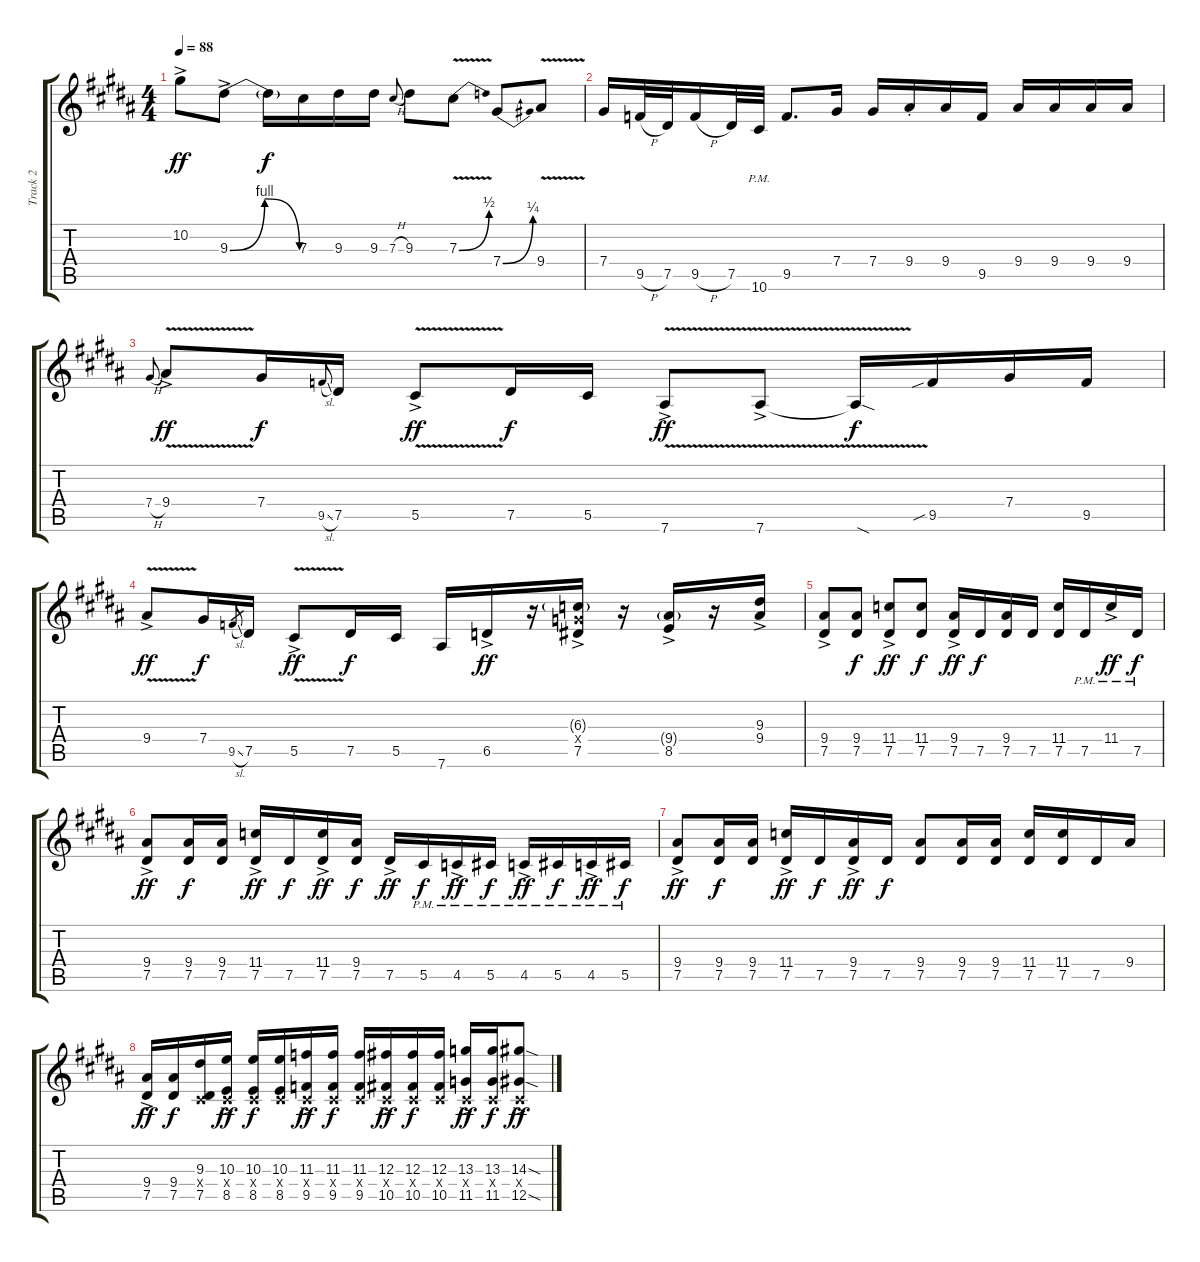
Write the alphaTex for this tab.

\track ("Track 2" "Track 2") {instrument electricguitarjazz}
\staff {score tabs}
\tuning (Eb4 Bb3 Gb3 Db3 Ab2 Eb2) {hide}
\ts (4 4)
\tempo 88
\clef g2
\ks b
10.2{ac}.8{dy ff} 9.3{be (bendrelease 0 0 30 4 45 4 60 0) ac}.8 9.3{t}.16{dy f} 7.3.16 9.3.16 9.3.16 7.3{h}.8{gr onbeat} 9.3.8 7.3{be (bend 0 0 60 2) v}.8 7.4{be (bend 0 0 60 1)}.8 9.4{v}.8 |
7.4.16 9.5{h}.32 7.5.32 9.5{h}.16 7.5.32 10.6{pm}.32 9.5.8{d} 7.4.16 7.4.16 9.4{st}.16 9.4.16 9.5.16 9.4.16 9.4.16 9.4.16 9.4.16 |
7.4{h}.8{gr onbeat} 9.4{v ac}.8{dy ff} 7.4.16{dy f} 9.5{sl}.8{gr onbeat} 7.5.16 5.5{v ac}.8{dy ff} 7.5.16{dy f} 5.5.16 7.6{v ac}.8{dy ff} 7.6{v ac}.8 7.6{sod t}.16{dy f} 9.5{sib}.16 7.4.16 9.5.16 |
9.4{v ac}.8{dy ff} 7.4.16{dy f} 9.5{sl}.8{gr} 7.5.16 5.5{v ac}.8{dy ff} 7.5.16{dy f} 5.5.16 7.6.16 6.5{ac}.16{dy ff} r.16 (6.3{g} 6.4{x} 7.5{ac}).16 r.16 (9.4{g} 8.5{ac}).16 r.16 (9.3{ac} 9.4{ac}).16 |
(9.4{ac} 7.5{ac}).8 (9.4 7.5).8{dy f} (11.4{ac} 7.5{ac}).8{dy ff} (11.4 7.5).8{dy f} (9.4{ac} 7.5{ac}).16{dy ff} 7.5.16{dy f} (9.4 7.5).16 7.5.16 (11.4 7.5).16 7.5{pm}.16 11.4{ac pm}.16{dy ff} 7.5{pm}.16{dy f} |
(9.4{ac} 7.5{ac}).8{dy ff} (9.4 7.5).16{dy f} (9.4 7.5).16 (11.4{ac} 7.5{ac}).16{dy ff} 7.5.16{dy f} (11.4{ac} 7.5{ac}).16{dy ff} (9.4 7.5).16{dy f} 7.5{ac}.16{dy ff} 5.5{pm}.16{dy f} 4.5{ac pm}.16{dy ff} 5.5{pm}.16{dy f} 4.5{ac pm}.16{dy ff} 5.5{pm}.16{dy f} 4.5{ac pm}.16{dy ff} 5.5{pm}.16{dy f} |
(9.4{ac} 7.5{ac}).8{dy ff} (9.4 7.5).16{dy f} (9.4 7.5).16 (11.4{ac} 7.5{ac}).16{dy ff} 7.5.16{dy f} (9.4{ac} 7.5{ac}).16{dy ff} 7.5.16{dy f} (9.4 7.5).8 (9.4 7.5).16 (9.4 7.5).16 (11.4 7.5).16 (11.4 7.5).16 7.5.16 9.4.16 |
(9.4{ac} 7.5{ac}).16{dy ff} (9.4 7.5).16{dy f} (9.3 0.4{x} 7.5).16 (10.3{ac} 0.4{x} 8.5{ac}).16{dy ff} (10.3 0.4{x} 8.5).16{dy f} (10.3 0.4{x} 8.5).16 (11.3{ac} 0.4{x} 9.5{ac}).16{dy ff} (11.3 0.4{x} 9.5).16{dy f} (11.3 0.4{x} 9.5).16 (12.3{ac} 0.4{x} 10.5{ac}).16{dy ff} (12.3 0.4{x} 10.5).16{dy f} (12.3 0.4{x} 10.5).16 (13.3{ac} 0.4{x} 11.5{ac}).16{dy ff} (13.3 0.4{x} 11.5).16{dy f} (14.3{sod ac} 0.4{x} 12.5{sod ac}).8{dy ff}
